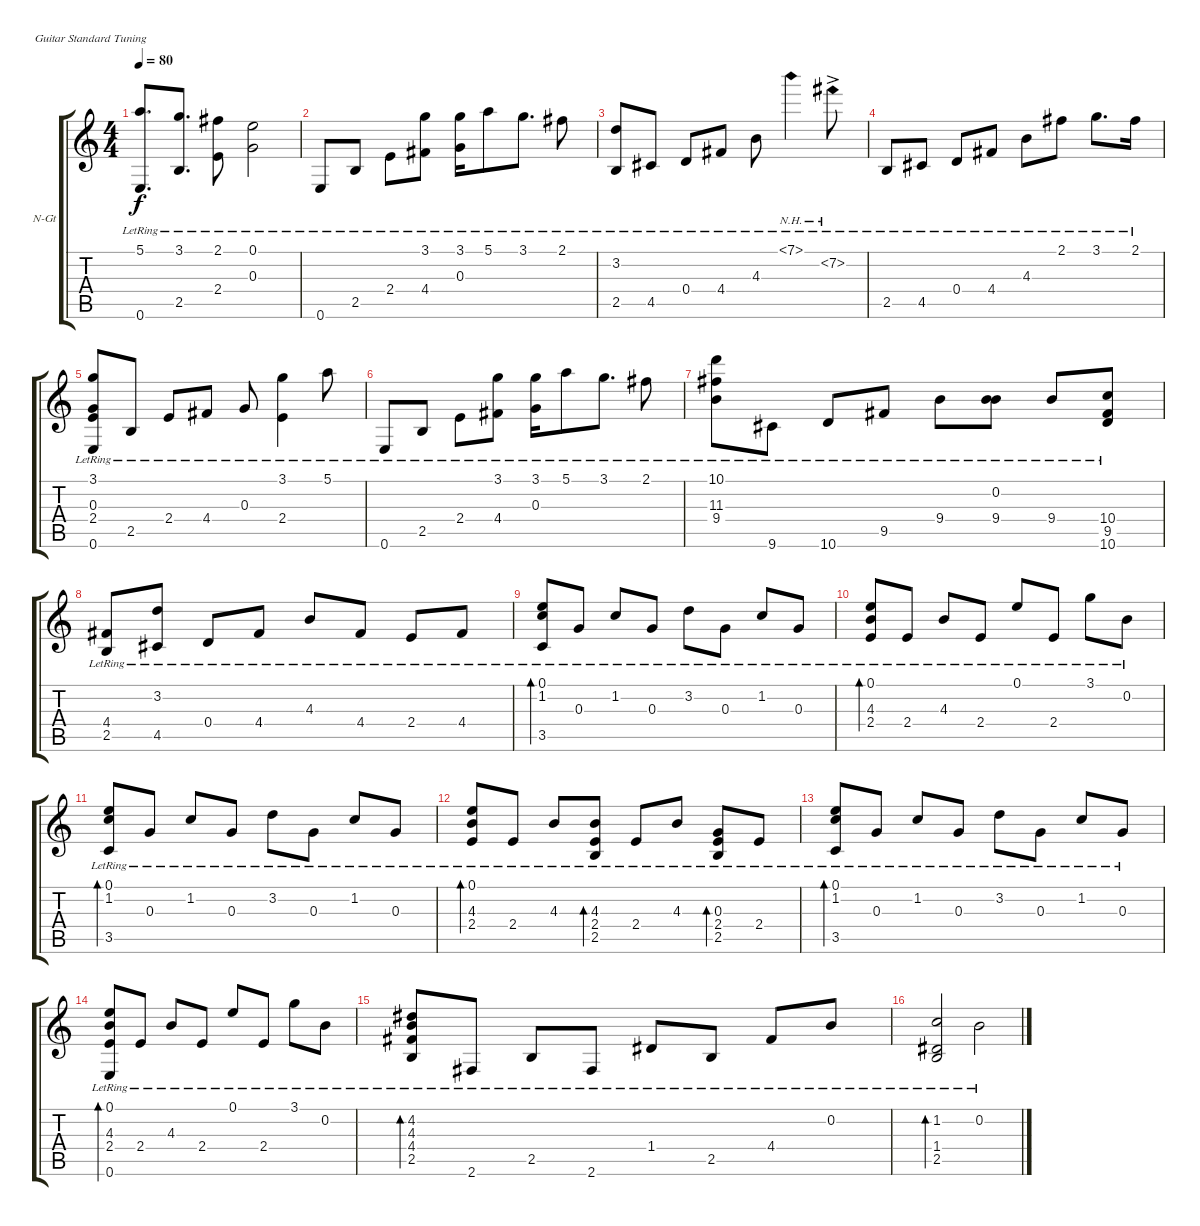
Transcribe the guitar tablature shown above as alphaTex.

\bracketExtendMode groupsimilarinstruments
\firstSystemTrackNameOrientation horizontal
\otherSystemsTrackNameOrientation horizontal
\track ("Piste 1" "N-Gt") {multiBarRest instrument acousticguitarnylon}
\staff {score tabs}
\tuning (E4 B3 G3 D3 A2 E2)
\ts (4 4)
\tempo 80
\clef g2
\ks c
(5.1{lr} 0.6{lr}).8{d dy f} (3.1{lr} 2.5{lr}).8{d} (2.1{lr} 2.4{lr}).8 (0.1{lr} 0.3{lr}).2 |
0.6{lr}.8 2.5{lr}.8 2.4{lr}.8 (3.1{lr} 4.4{lr}).8 (3.1{lr} 0.3{lr}).16 5.1{lr}.8 3.1{lr}.8{d} 2.1{lr}.8 |
(3.2{lr} 2.5{lr}).8 4.5{lr}.8 0.4{lr}.8 4.4{lr}.8 4.3{lr}.8 7.1{nh lr}.4 7.2{nh ac lr}.8 |
2.5{lr}.8 4.5{lr}.8 0.4{lr}.8 4.4{lr}.8 4.3{lr}.8 2.1{lr}.8 3.1{lr}.8{d} 2.1{lr}.16 |
(3.1{lr} 0.6{lr} 2.4{lr} 0.3{lr}).8 2.5{lr}.8 2.4{lr}.8 4.4{lr}.8 0.3{lr}.8 (3.1{lr} 2.4{lr}).4 5.1{lr}.8 |
0.6{lr}.8 2.5{lr}.8 2.4{lr}.8 (3.1{lr} 4.4{lr}).8 (3.1{lr} 0.3{lr}).16 5.1{lr}.8 3.1{lr}.8{d} 2.1{lr}.8 |
(10.1{lr} 11.3{lr} 9.4{lr}).8 9.6{lr}.8 10.6{lr}.8 9.5{lr}.8 9.4{lr}.8 (9.4{lr} 0.2{lr}).8 9.4{lr}.8 (10.6{lr} 10.4{lr} 9.5{lr}).8 |
(4.4{lr} 2.5{lr}).8 (3.2{lr} 4.5{lr}).8 0.4{lr}.8 4.4{lr}.8 4.3{lr}.8 4.4{lr}.8 2.4{lr}.8 4.4{lr}.8 |
(0.1{lr} 1.2{lr} 3.5{lr}).8{bd 60} 0.3{lr}.8 1.2{lr}.8 0.3{lr}.8 3.2{lr}.8 0.3{lr}.8 1.2{lr}.8 0.3{lr}.8 |
(0.1{lr} 4.3{lr} 2.4{lr}).8{bd 60} 2.4{lr}.8 4.3{lr}.8 2.4{lr}.8 0.1{lr}.8 2.4{lr}.8 3.1{lr}.8 0.2{lr}.8 |
(0.1{lr} 1.2{lr} 3.5{lr}).8{bd 60} 0.3{lr}.8 1.2{lr}.8 0.3{lr}.8 3.2{lr}.8 0.3{lr}.8 1.2{lr}.8 0.3{lr}.8 |
(0.1{lr} 4.3{lr} 2.4{lr}).8{bd 60} 2.4{lr}.8 4.3{lr}.8 (4.3{lr} 2.4{lr} 2.5{lr}).8{bd 60} 2.4{lr}.8 4.3{lr}.8 (0.3{lr} 2.4{lr} 2.5).8{bd 60} 2.4{lr}.8 |
(0.1{lr} 1.2{lr} 3.5{lr}).8{bd 60} 0.3{lr}.8 1.2{lr}.8 0.3{lr}.8 3.2{lr}.8 0.3{lr}.8 1.2{lr}.8 0.3{lr}.8 |
(0.1{lr} 4.3{lr} 2.4{lr} 0.6{lr}).8{bd 60} 2.4{lr}.8 4.3{lr}.8 2.4{lr}.8 0.1{lr}.8 2.4{lr}.8 3.1{lr}.8 0.2{lr}.8 |
(4.2{lr} 4.3{lr} 4.4{lr} 2.5{lr}).8{bd 60} 2.6{lr}.8 2.5{lr}.8 2.6{lr}.8 1.4{lr}.8 2.5{lr}.8 4.4{lr}.8 0.2{lr}.8 |
(1.2{lr} 1.4{lr} 2.5{lr}).2{bd 60} 0.2{lr}.2
